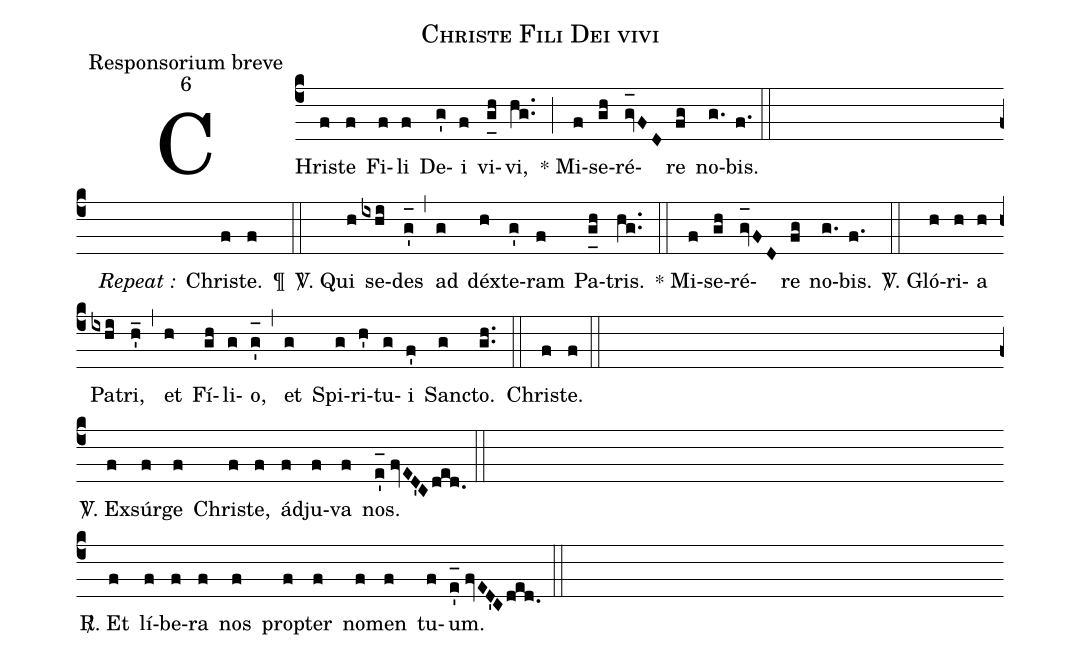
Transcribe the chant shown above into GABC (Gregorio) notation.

name:Christe Fili Dei vivi;
office-part:Responsorium breve;
mode:6;
%%
(c4) CHri(f)ste(f) Fi(f)li(f) De(g')i(f) vi(g_[uh:l]h)vi,(hg..) (;) * Mi(f)se(gh)ré(gv_[oh:h]FD)re(fg) no(g.)bis.(f.) (::Z)
<i>Repeat :</i>() Chri(f)ste.(f) <v>\P</v> (::)
<sp>V/</sp>. Qui(h) se(ixhi)des(g'_[oh:h]) (,) ad(g) déx(h)te(g')ram(f) Pa(g_[uh:l]h)tris.(hg..) (::) * Mi(f)se(gh)ré(gv_[oh:h]FD)re(fg) no(g.)bis.(f.) (::)
<sp>V/</sp>. Gló(h)ri(h)a(h) Pa(ixhi)tri,(h'_) (,) et(h) Fí(gh)li(g)o,(g'_[oh:h]) (,) et(g) Spi(g)ri(h')tu(g)i(f') San(g)cto.(gh..) (::) Chri(f)ste.(f) (::) (Z)

<sp>V/</sp>. Ex(f)súr(f)ge(f) Chri(f)ste,(f) ád(f)ju(f)va(f) nos.(e'_[oh:h]//fvED'Cded.) (::) (Z-)
<sp>R/</sp>. Et(f) lí(f)be(f)ra(f) nos(f) pro(f)pter(f) no(f)men(f) tu(f)um.(e'_[oh:h]//fvED'Cded.) (::)
